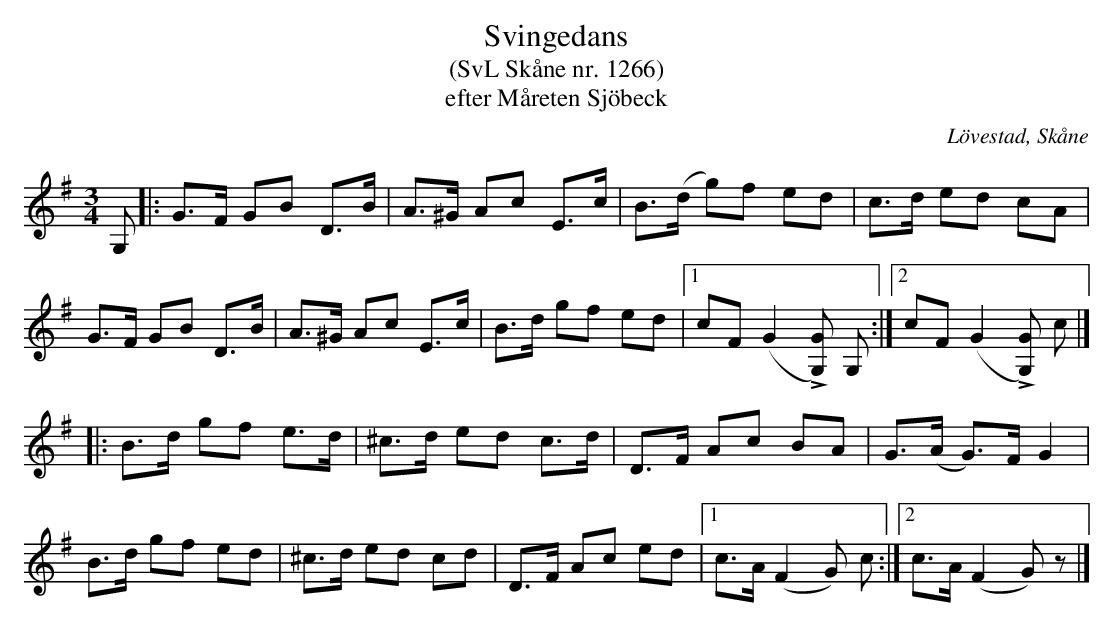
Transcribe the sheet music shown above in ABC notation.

X:1
T:Svingedans
T:(SvL Skåne nr. 1266)
T:efter Måreten Sjöbeck
O:Lövestad, Skåne
M:3/4
L:1/8
Q:1/4=108
K:G
G, |: G>F GB D>B | A>^G Ac E>c | B>(d g)f ed | c>d ed cA |
      G>F GB D>B | A>^G Ac E>c | B>d gf ed |1 cF (G2 L[GG,]) G, :|2 cF (G2 L[GG,]) c |]
|: B>d gf e>d | ^c>d ed c>d | D>F Ac BA |G>(A G)>F G2 |
   B>d gf ed | ^c>d ed cd | D>F Ac ed |1 c>A (F2 G) c :|2 c>A (F2 G) z |]
